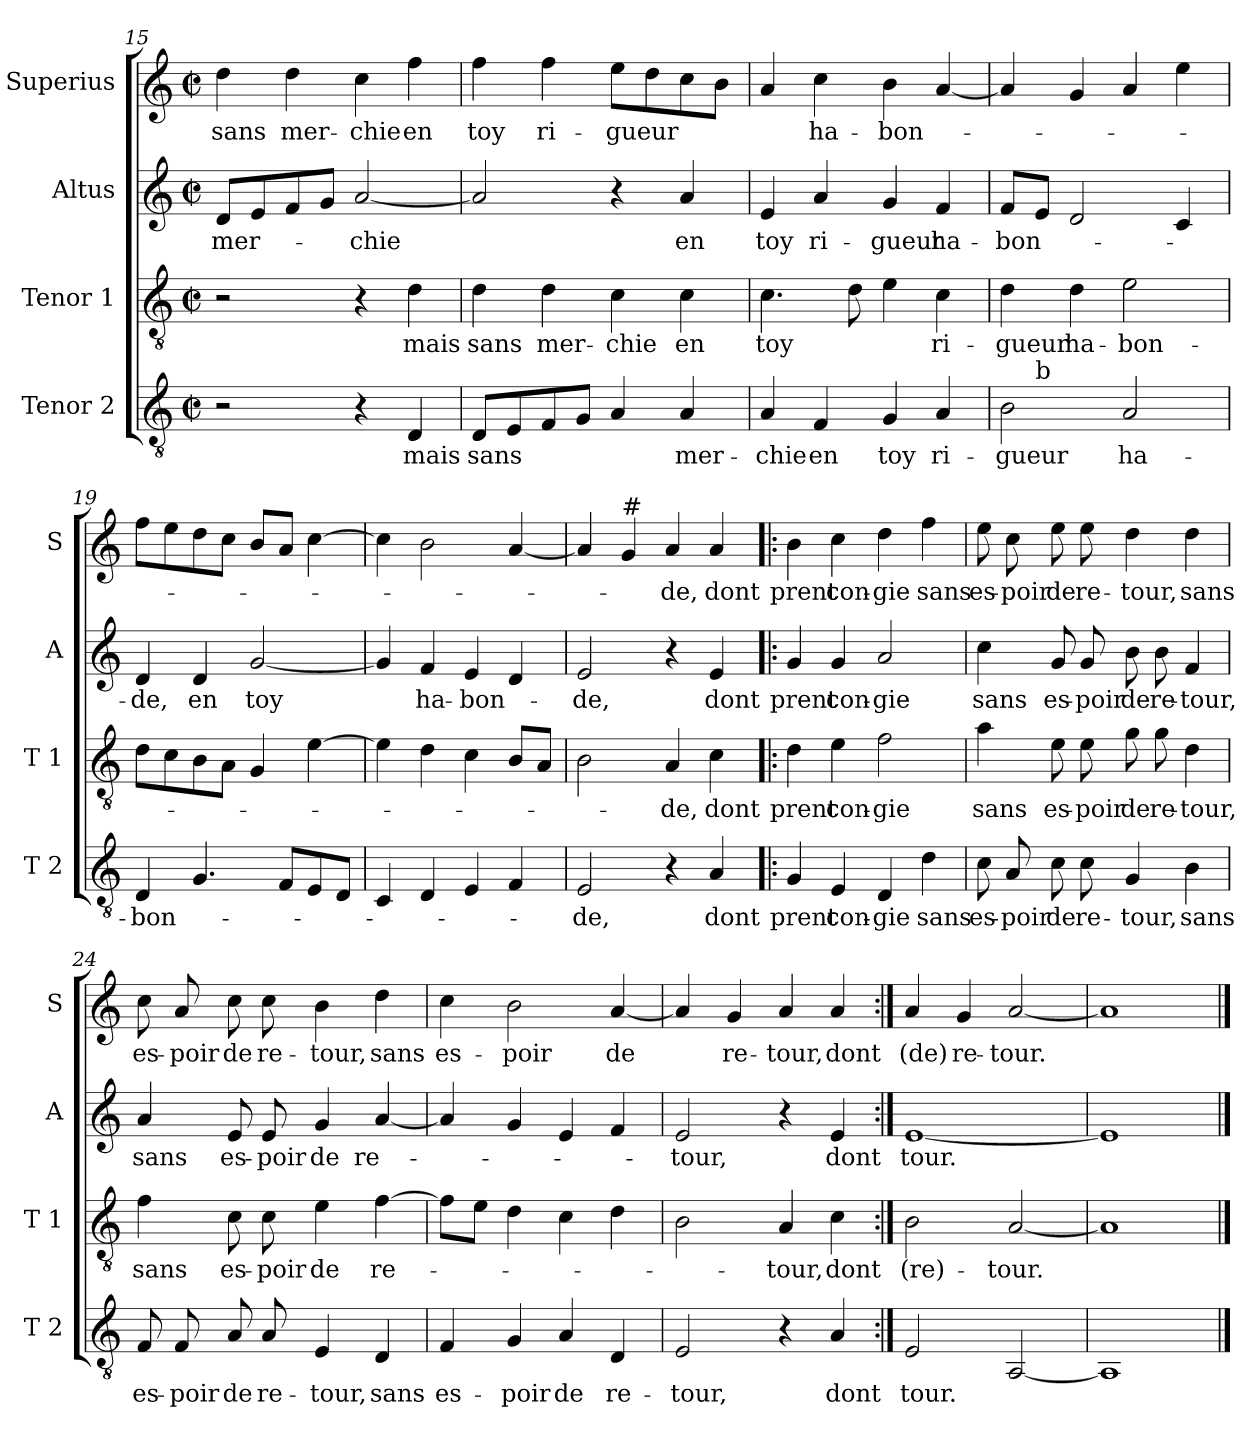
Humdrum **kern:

**kern	**text	**kern	**text	**kern	**text	**kern	**text
*part4	*part4	*part3	*part3	*part2	*part2	*part1	*part1
*staff4	*staff4	*staff3	*staff3	*staff2	*staff2	*staff1	*staff1
*I"Tenor 2	*	*I"Tenor 1	*	*I"Altus	*	*I"Superius	*
*I'T 2	*	*I'T 1	*	*I'A	*	*I'S	*
*clefGv2	*	*clefGv2	*	*clefG2	*	*clefG2	*
*k[]	*	*k[]	*	*k[]	*	*k[]	*
*C:	*	*C:	*	*C:	*	*C:	*
*M2/2	*	*M2/2	*	*M2/2	*	*M2/2	*
*met(c|)	*	*met(c|)	*	*met(c|)	*	*met(c|)	*
=15	=15	=15	=15	=15	=15	=15	=15
2r	.	2r	.	8d/L	mer-	4dd\	sans
.	.	.	.	8e/	.	.	.
.	.	.	.	8f/	.	4dd\	mer-
.	.	.	.	8g/J	.	.	.
4r	.	4r	.	[2a/	-chie	4cc\	-chie
4D/	mais	4d\	mais	.	.	4ff\	en
!!LO:PB:g=z
=16	=16	=16	=16	=16	=16	=16	=16
8D/L	sans	4d\	sans	2a/]	.	4ff\	toy
8E/	.	.	.	.	.	.	.
8F/	.	4d\	mer-	.	.	4ff\	ri-
8G/J	.	.	.	.	.	.	.
4A/	.	4c\	-chie	4r	.	8ee\L	-gueur
.	.	.	.	.	.	8dd\	.
4A/	mer-	4c\	en	4a/	en	8cc\	.
.	.	.	.	.	.	8b\J	.
=17	=17	=17	=17	=17	=17	=17	=17
4A/	-chie	4.c\	toy	4e/	toy	4a/	.
4F/	en	.	.	4a/	ri-	4cc\	ha-
.	.	8d\	.	.	.	.	.
4G/	toy	4e\	.	4g/	-gueur	4b\	-bon-
4A/	ri-	4c\	ri-	4f/	ha-	[4a/	.
=18	=18	=18	=18	=18	=18	=18	=18
*^	*	*	*	*	*	*	*
2B\	8ryy	-gueur	4d\	-gueur	8f/L	-bon-	4a/]	.
!	!LO:TX:a:t=b	!	!	!	!	!	!	!
.	2..ryy	.	.	.	8e/J	.	.	.
.	.	.	4d\	ha-	2d/	.	4g/	.
2A/	.	ha-	2e\	-bon-	.	.	4a/	.
.	.	.	.	.	4c/	.	4ee\	.
*v	*v	*	*	*	*	*	*	*
=19	=19	=19	=19	=19	=19	=19	=19
4D/	-bon-	8d\L	.	4d/	-de,	8ff\L	.
.	.	8c\	.	.	.	8ee\	.
4.G/	.	8B\	.	4d/	en	8dd\	.
.	.	8A\J	.	.	.	8cc\J	.
.	.	4G/	.	[2g/	toy	8b/L	.
8F/L	.	.	.	.	.	8a/J	.
8E/	.	[4e\	.	.	.	[4cc\	.
8D/J	.	.	.	.	.	.	.
=20	=20	=20	=20	=20	=20	=20	=20
4C/	.	4e\]	.	4g/]	.	4cc\]	.
4D/	.	4d\	.	4f/	ha-	2b\	.
4E/	.	4c\	.	4e/	-bon-	.	.
4F/	.	8B/L	.	4d/	.	[4a/	.
.	.	8A/J	.	.	.	.	.
!!LO:LB:g=z
=21	=21	=21	=21	=21	=21	=21	=21
2E/	-de,	2B\	.	2e/	-de,	4a/]	.
!	!	!	!	!	!	!LO:TX:a:t=#	!
.	.	.	.	.	.	4g/	.
4r	.	4A/	-de,	4r	.	4a/	-de,
4A/	dont	4c\	dont	4e/	dont	4a/	dont
=22!|:	=22!|:	=22!|:	=22!|:	=22!|:	=22!|:	=22!|:	=22!|:
4G/	prent	4d\	prent	4g/	prent	4b\	prent
4E/	con-	4e\	con-	4g/	con-	4cc\	con-
4D/	-gie	2f\	-gie	2a/	-gie	4dd\	-gie
4d\	sans	.	.	.	.	4ff\	sans
=23	=23	=23	=23	=23	=23	=23	=23
8c\	es-	4a\	sans	4cc\	sans	8ee\	es-
8A/	-poir	.	.	.	.	8cc\	-poir
8c\	de	8e\	es-	8g/	es-	8ee\	de
8c\	re-	8e\	-poir	8g/	-poir	8ee\	re-
4G/	-tour,	8g\	de	8b\	de	4dd\	-tour,
.	.	8g\	re-	8b\	re-	.	.
4B\	sans	4d\	-tour,	4f/	-tour,	4dd\	sans
=24	=24	=24	=24	=24	=24	=24	=24
8F/	es-	4f\	sans	4a/	sans	8cc\	es-
8F/	-poir	.	.	.	.	8a/	-poir
8A/	de	8c\	es-	8e/	es-	8cc\	de
8A/	re-	8c\	-poir	8e/	-poir	8cc\	re-
4E/	-tour,	4e\	de	4g/	de	4b\	-tour,
4D/	sans	[4f\	re-	[4a/	re-	4dd\	sans
!!LO:LB:g=z
=25	=25	=25	=25	=25	=25	=25	=25
4F/	es-	8f\L]	.	4a/]	.	4cc\	es-
.	.	8e\J	.	.	.	.	.
4G/	-poir	4d\	.	4g/	.	2b\	-poir
4A/	de	4c\	.	4e/	.	.	.
4D/	re-	4d\	.	4f/	.	[4a/	de
=26	=26	=26	=26	=26	=26	=26	=26
2E/	-tour,	2B\	.	2e/	-tour,	4a/]	.
.	.	.	.	.	.	4g/	re-
4r	.	4A/	-tour,	4r	.	4a/	-tour,
4A/	dont	4c\	dont	4e/	dont	4a/	dont
=27:|!	=27:|!	=27:|!	=27:|!	=27:|!	=27:|!	=27:|!	=27:|!
2E/	tour.	2B\	(re)-	[1e	tour.	4a/	(de)
.	.	.	.	.	.	4g/	re-
[2AA/	.	[2A/	-tour.	.	.	[2a/	-tour.
=28	=28	=28	=28	=28	=28	=28	=28
1AA]	.	1A]	.	1e]	.	1a]	.
==	==	==	==	==	==	==	==
*-	*-	*-	*-	*-	*-	*-	*-
